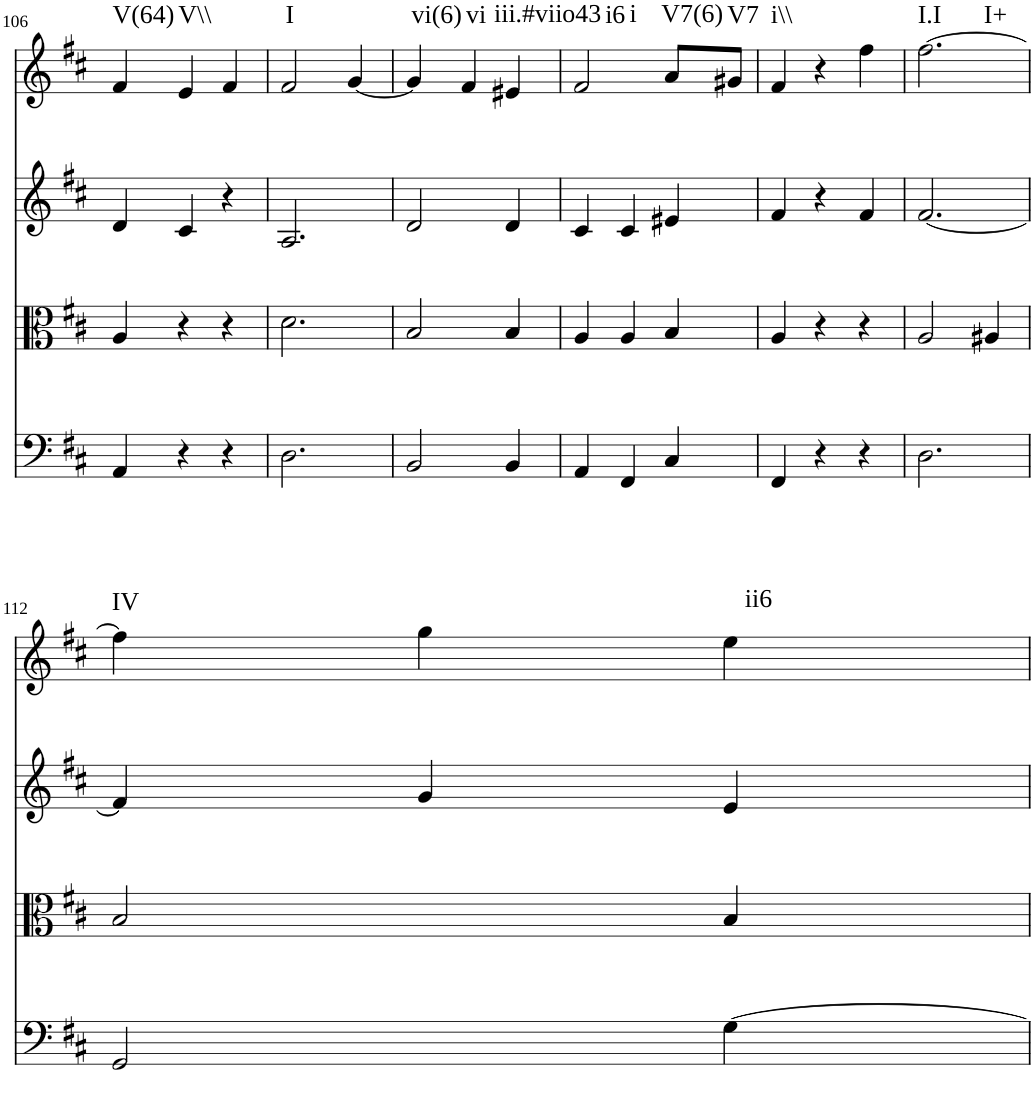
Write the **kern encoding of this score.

**kern	**kern	**kern	**kern	**harte
*part4	*part3	*part2	*part1	*part1
*staff4	*staff3	*staff2	*staff1	*
*I"Violoncello	*I"Viola	*I"Violin II	*I"Violin I	*
*I'Vc	*I'Vla	*I'Vln	*I'Vln	*
!!LO:PB:g=z
*clefF4	*clefC3	*clefG2	*clefG2	*
*k[f#c#]	*k[f#c#]	*k[f#c#]	*k[f#c#]	*
*M3/4	*M3/4	*M3/4	*M3/4	*
=106	=106	=106	=106	=106
!	!	!	!	!LO:H:kt=V(64)
4AA/	4A/	4d/	4f#/	N
!	!	!	!	!LO:H:kt=V\\
4r	4r	4c#/	4e/	N
4r	4r	4r	4f#/	.
=107	=107	=107	=107	=107
!	!	!	!	!LO:H:kt=I
2.D\	2.d\	2.A/	2f#/	N
.	.	.	[4g/	.
=108	=108	=108	=108	=108
!	!	!	!	!LO:H:kt=vi(6)
2BB/	2B/	2d/	4g/]	N
!	!	!	!	!LO:H:kt=vi
.	.	.	4f#/	N
!	!	!	!	!LO:H:kt=iii.#viio43
4BB/	4B/	4d/	4e#X/	N
=109	=109	=109	=109	=109
!	!	!	!	!LO:H:n=1:kt=i6
!	!	!	!	!LO:H:n=2:kt=i
4AA/	4A/	4c#/	2f#/	N N
4FF#/	4A/	4c#/	.	.
!	!	!	!	!LO:H:kt=V7(6)
4C#/	4B/	4e#X/	8a/L	N
!	!	!	!	!LO:H:kt=V7
.	.	.	8g#X/J	N
=110	=110	=110	=110	=110
!	!	!	!	!LO:H:kt=i\\
4FF#/	4A/	4f#/	4f#/	N
4r	4r	4r	4r	.
4r	4r	4f#/	4ff#\	.
=111	=111	=111	=111	=111
!	!	!	!	!LO:H:n=1:kt=I.I
!	!	!	!	!LO:H:n=2:kt=I+
2.D\	2A/	[2.f#/	[2.ff#\	N N
.	4A#X/	.	.	.
!!LO:LB:g=z
=112	=112	=112	=112	=112
!	!	!	!	!LO:H:kt=IV
2GG/	2B/	4f#/]	4ff#\]	N
.	.	4g/	4gg\	.
!	!	!	!	!LO:H:kt=ii6
[4G\	4B/	4e/	4ee\	N
=	=	=	=	=
*-	*-	*-	*-	*-
